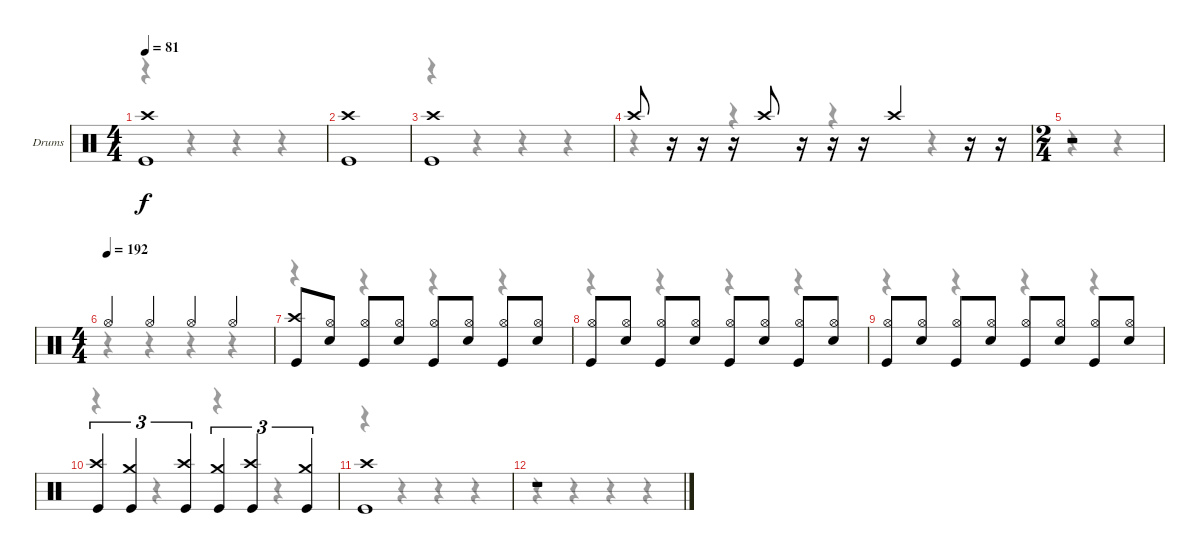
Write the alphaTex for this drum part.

\bracketExtendMode groupsimilarinstruments
\firstSystemTrackNameOrientation horizontal
\otherSystemsTrackNameOrientation horizontal
\track ("Drumkit" "Drums") {instrument percussion}
\staff {score}
\articulation defaults
\voice
\ts (4 4)
\tempo 81
\clef neutral
\ks c
("Crash high (hit)" "Kick (hit)").1{dy f} |
("Crash high (hit)" "Kick (hit)").1 |
("Crash high (hit)" "Kick (hit)").1 |
"Crash high (hit)".8 r.16 r.16 r.16 "Crash high (hit)".8 r.16 r.16 r.16 "Crash high (hit)".4 r.16 r.16 |
\ts (2 4)
r.2 |
\ts (4 4)
\tempo (192)
"Hi-Hat (open)".4 "Hi-Hat (open)".4 "Hi-Hat (open)".4 "Hi-Hat (open)".4 |
("Crash high (hit)" "Kick (hit)").8 ("Hi-Hat (open)" "Snare (hit) 2").8 ("Hi-Hat (open)" "Kick (hit)").8 ("Hi-Hat (open)" "Snare (hit) 2").8 ("Hi-Hat (open)" "Kick (hit)").8 ("Hi-Hat (open)" "Snare (hit) 2").8 ("Hi-Hat (open)" "Kick (hit)").8 ("Hi-Hat (open)" "Snare (hit) 2").8 |
("Hi-Hat (open)" "Kick (hit)").8 ("Hi-Hat (open)" "Snare (hit) 2").8 ("Hi-Hat (open)" "Kick (hit)").8 ("Hi-Hat (open)" "Snare (hit) 2").8 ("Hi-Hat (open)" "Kick (hit)").8 ("Hi-Hat (open)" "Snare (hit) 2").8 ("Hi-Hat (open)" "Kick (hit)").8 ("Hi-Hat (open)" "Snare (hit) 2").8 |
("Hi-Hat (open)" "Kick (hit)").8 ("Hi-Hat (open)" "Snare (hit) 2").8 ("Hi-Hat (open)" "Kick (hit)").8 ("Hi-Hat (open)" "Snare (hit) 2").8 ("Hi-Hat (open)" "Kick (hit)").8 ("Hi-Hat (open)" "Snare (hit) 2").8 ("Hi-Hat (open)" "Kick (hit)").8 ("Hi-Hat (open)" "Snare (hit) 2").8 |
("Crash high (hit)" "Kick (hit)").4{tu (3 2)} ("Crash medium (hit)" "Kick (hit)").4{tu (3 2)} ("Crash high (hit)" "Kick (hit)").4{tu (3 2)} ("Crash medium (hit)" "Kick (hit)").4{tu (3 2)} ("Crash high (hit)" "Kick (hit)").4{tu (3 2)} ("Crash medium (hit)" "Kick (hit)").4{tu (3 2)} |
("Crash high (hit)" "Kick (hit)").1 |
r.1
\voice
\clef neutral
\ottava regular
\simile none
\ks c
r.4{dy mf} r.4 r.4 r.4 |
|
r.4{dy mf} r.4 r.4 r.4 |
r.4 r.4 r.4 r.4 |
r.4 r.4 |
r.4 r.4 r.4 r.4 |
r.4 r.4 r.4 r.4 |
r.4 r.4 r.4 r.4 |
r.4 r.4 r.4 r.4 |
r.4 r.4 r.4 r.4 |
r.4 r.4 r.4 r.4 |
r.4 r.4 r.4 r.4
